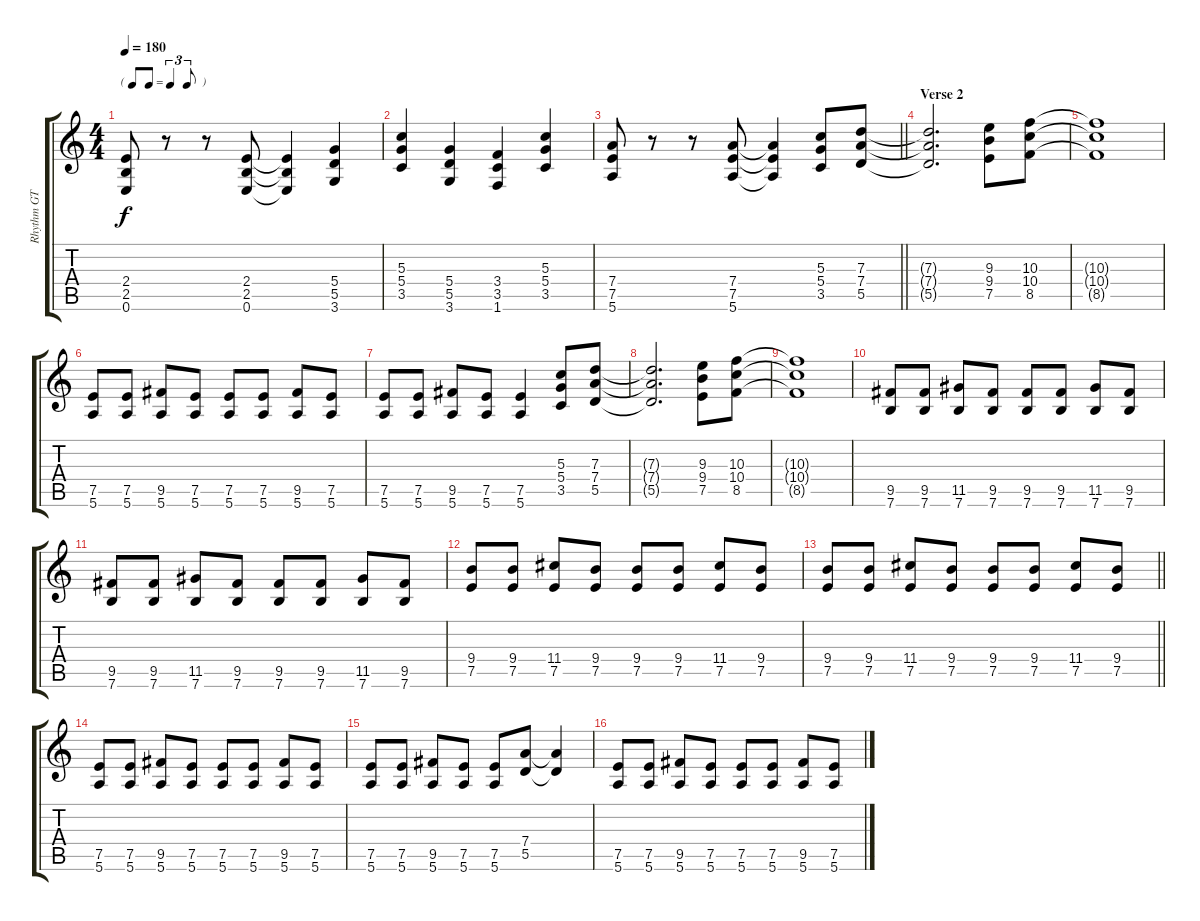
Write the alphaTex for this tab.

\track ("Rhythm GT" "Rhythm GT") {instrument overdrivenguitar}
\staff {score tabs}
\tuning (E4 B3 G3 D3 A2 E2) {hide}
\ts (4 4)
\tf triplet8th
\tempo 180
\clef g2
\ks c
(2.4 2.5 0.6).8{dy f} r.8 r.8 (2.4 2.5 0.6).8 (2.4{t} 2.5{t} 0.6{t}).4 (5.4 5.5 3.6).4 |
(5.3 5.4 3.5).4 (5.4 5.5 3.6).4 (3.4 3.5 1.6).4 (5.3 5.4 3.5).4 |
\barLineRight lightlight
(7.4 7.5 5.6).8 r.8 r.8 (7.4 7.5 5.6).8 (7.4{t} 7.5{t} 5.6{t}).4 (5.3 5.4 3.5).8 (7.3 7.4 5.5).8 |
\section ("" "Verse 2")
(7.3{t} 7.4{t} 5.5{t}).2{d} (9.3 9.4 7.5).8 (10.3 10.4 8.5).8 |
(10.3{t} 10.4{t} 8.5{t}).1 |
(7.5 5.6).8 (7.5 5.6).8 (9.5 5.6).8 (7.5 5.6).8 (7.5 5.6).8 (7.5 5.6).8 (9.5 5.6).8 (7.5 5.6).8 |
(7.5 5.6).8 (7.5 5.6).8 (9.5 5.6).8 (7.5 5.6).8 (7.5 5.6).4 (5.3 5.4 3.5).8 (7.3 7.4 5.5).8 |
(7.3{t} 7.4{t} 5.5{t}).2{d} (9.3 9.4 7.5).8 (10.3 10.4 8.5).8 |
(10.3{t} 10.4{t} 8.5{t}).1 |
(9.5 7.6).8 (9.5 7.6).8 (11.5 7.6).8 (9.5 7.6).8 (9.5 7.6).8 (9.5 7.6).8 (11.5 7.6).8 (9.5 7.6).8 |
(9.5 7.6).8 (9.5 7.6).8 (11.5 7.6).8 (9.5 7.6).8 (9.5 7.6).8 (9.5 7.6).8 (11.5 7.6).8 (9.5 7.6).8 |
(9.4 7.5).8 (9.4 7.5).8 (11.4 7.5).8 (9.4 7.5).8 (9.4 7.5).8 (9.4 7.5).8 (11.4 7.5).8 (9.4 7.5).8 |
\barLineRight lightlight
(9.4 7.5).8 (9.4 7.5).8 (11.4 7.5).8 (9.4 7.5).8 (9.4 7.5).8 (9.4 7.5).8 (11.4 7.5).8 (9.4 7.5).8 |
(7.5 5.6).8 (7.5 5.6).8 (9.5 5.6).8 (7.5 5.6).8 (7.5 5.6).8 (7.5 5.6).8 (9.5 5.6).8 (7.5 5.6).8 |
(7.5 5.6).8 (7.5 5.6).8 (9.5 5.6).8 (7.5 5.6).8 (7.5 5.6).8 (7.4 5.5).8 (7.4{t} 5.5{t}).4 |
(7.5 5.6).8 (7.5 5.6).8 (9.5 5.6).8 (7.5 5.6).8 (7.5 5.6).8 (7.5 5.6).8 (9.5 5.6).8 (7.5 5.6).8
